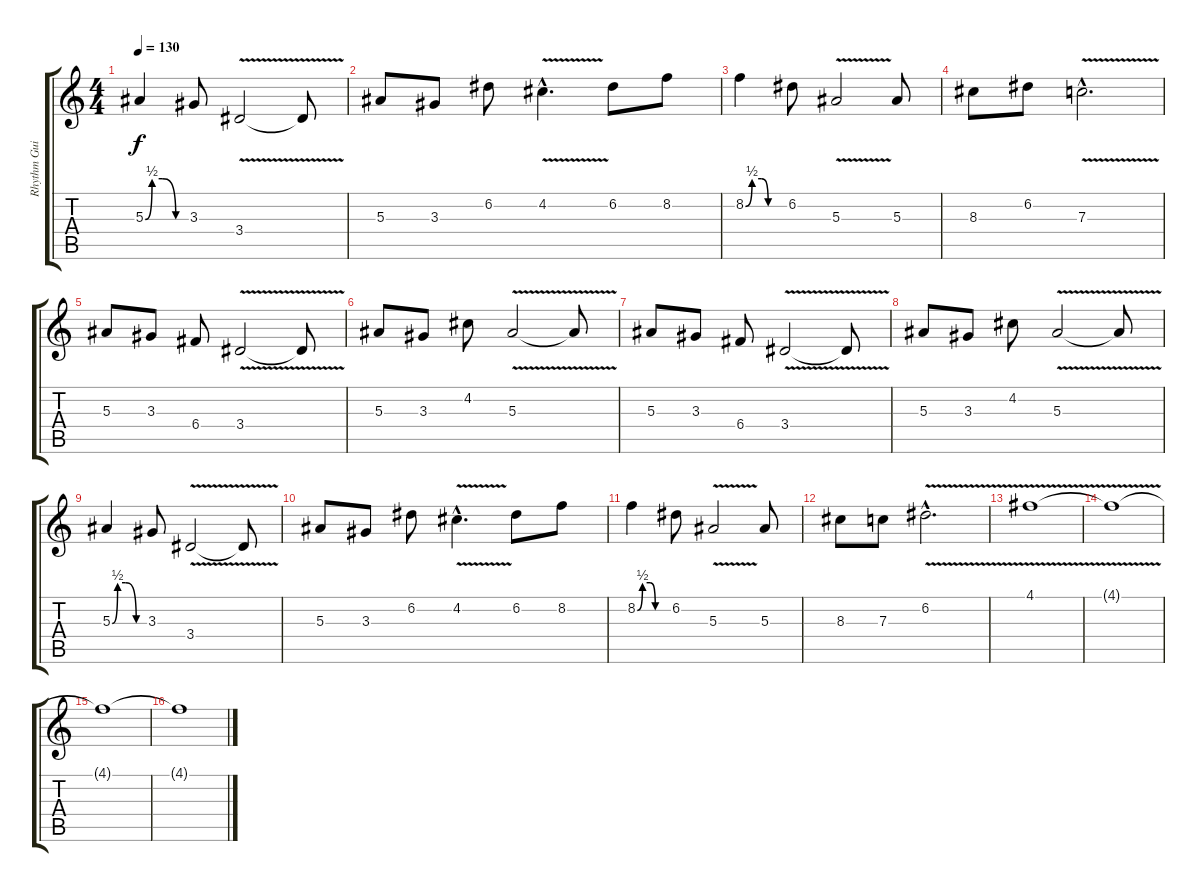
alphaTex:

\track ("Rhythm Guitar - Right" "Rhythm Gui") {instrument overdrivenguitar}
\staff {score tabs}
\tuning (D4 A3 F3 C3 G2 D2) {hide}
\ts (4 4)
\tempo 130
\clef g2
\ks c
5.3{be (custom 0 0 10 2 25 2 45 0 60 0)}.4{dy f} 3.3.8 3.4{v}.2 3.4{t}.8 |
5.3.8 3.3.8 6.2.8 4.2{v hac}.4{d} 6.2.8 8.2.8 |
8.2{be (custom 0 0 10 2 25 2 35 0 60 0)}.4 6.2.8 5.3{v}.2 5.3.8 |
8.3.8 6.2.8 7.3{v hac}.2{d} |
5.3.8 3.3.8 6.4.8 3.4{v}.2 3.4{t}.8 |
5.3.8 3.3.8 4.2.8 5.3{v}.2 5.3{t}.8 |
5.3.8 3.3.8 6.4.8 3.4{v}.2 3.4{t}.8 |
5.3.8 3.3.8 4.2.8 5.3{v}.2 5.3{t}.8 |
5.3{be (custom 0 0 10 2 25 2 45 0 60 0)}.4 3.3.8 3.4{v}.2 3.4{t}.8 |
5.3.8 3.3.8 6.2.8 4.2{v hac}.4{d} 6.2.8 8.2.8 |
8.2{be (custom 0 0 10 2 25 2 35 0 60 0)}.4 6.2.8 5.3{v}.2 5.3.8 |
8.3.8 7.3.8 6.2{v hac}.2{d} |
4.1{v}.1{volume 0} |
4.1{t}.1 |
4.1{t}.1 |
4.1{t}.1
